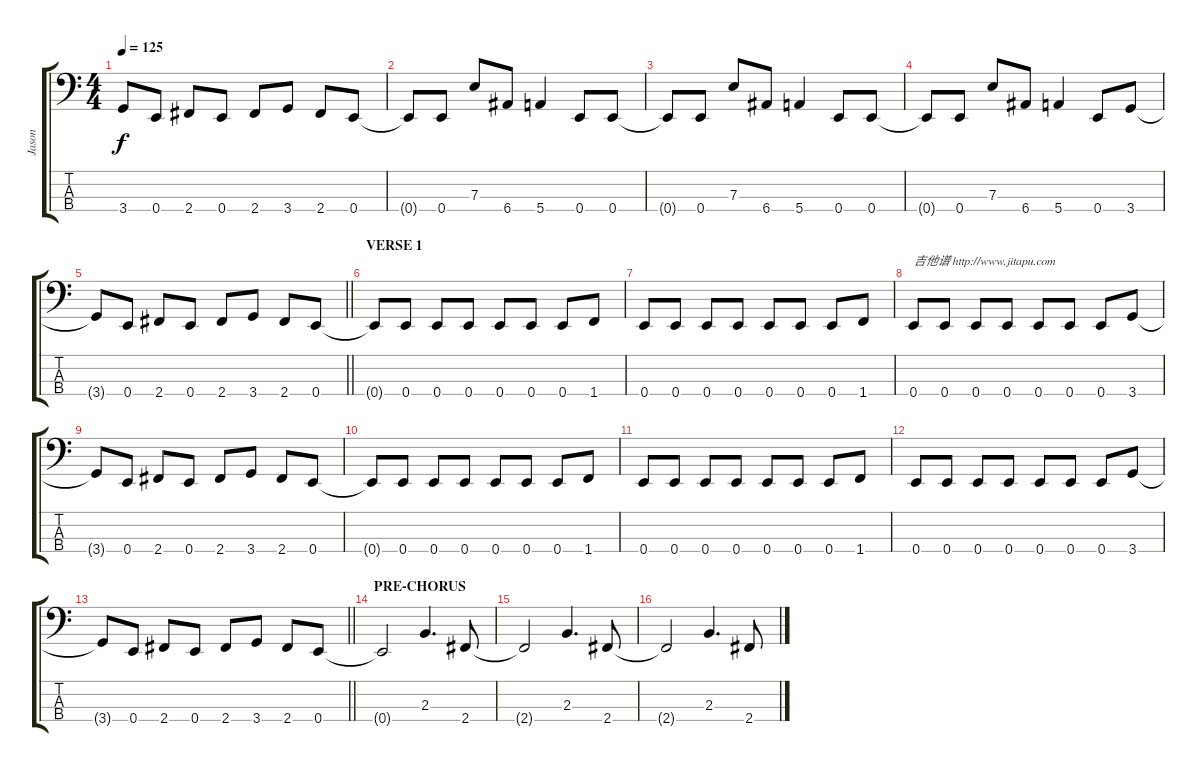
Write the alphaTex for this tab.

\track ("Jason" "Jason") {instrument electricbasspick}
\staff {score tabs}
\tuning (G2 D2 A1 E1) {hide}
\ts (4 4)
\tempo 125
\clef f4
\ks c
3.4{t}.8{dy f} 0.4.8 2.4.8 0.4.8 2.4.8 3.4.8 2.4.8 0.4.8 |
0.4{t}.8 0.4.8 7.3.8 6.4.8 5.4.4 0.4.8 0.4.8 |
0.4{t}.8 0.4.8 7.3.8 6.4.8 5.4.4 0.4.8 0.4.8 |
0.4{t}.8 0.4.8 7.3.8 6.4.8 5.4.4 0.4.8 3.4.8 |
\barLineRight lightlight
3.4{t}.8 0.4.8 2.4.8 0.4.8 2.4.8 3.4.8 2.4.8 0.4.8 |
\section ("" "VERSE 1")
0.4{t}.8 0.4.8 0.4.8 0.4.8 0.4.8 0.4.8 0.4.8 1.4.8 |
0.4.8 0.4.8 0.4.8 0.4.8 0.4.8 0.4.8 0.4.8 1.4.8 |
0.4.8{txt "吉他谱 http://www.jitapu.com"} 0.4.8 0.4.8 0.4.8 0.4.8 0.4.8 0.4.8 3.4.8 |
3.4{t}.8 0.4.8 2.4.8 0.4.8 2.4.8 3.4.8 2.4.8 0.4.8 |
0.4{t}.8 0.4.8 0.4.8 0.4.8 0.4.8 0.4.8 0.4.8 1.4.8 |
0.4.8 0.4.8 0.4.8 0.4.8 0.4.8 0.4.8 0.4.8 1.4.8 |
0.4.8 0.4.8 0.4.8 0.4.8 0.4.8 0.4.8 0.4.8 3.4.8 |
\barLineRight lightlight
3.4{t}.8 0.4.8 2.4.8 0.4.8 2.4.8 3.4.8 2.4.8 0.4.8 |
\section ("" "PRE-CHORUS")
0.4{t}.2 2.3.4{d} 2.4.8 |
2.4{t}.2 2.3.4{d} 2.4.8 |
2.4{t}.2 2.3.4{d} 2.4.8
